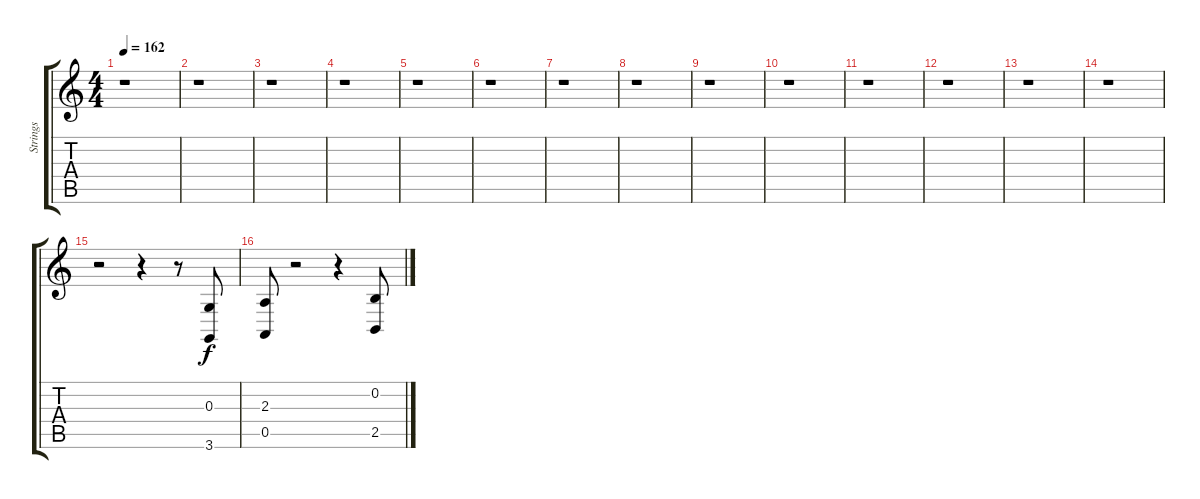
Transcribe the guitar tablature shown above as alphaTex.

\track ("Strings" "Strings") {instrument stringensemble1}
\staff {score tabs}
\tuning (E4 B3 G3 D3 A2 E2) {hide}
\ts (4 4)
\tempo 162
\clef g2
\ks c
r.1{dy f} |
r.1 |
r.1 |
r.1 |
r.1 |
r.1 |
r.1 |
r.1 |
r.1 |
r.1 |
r.1 |
r.1 |
r.1 |
r.1 |
r.2 r.4 r.8 (0.3 3.6).8 |
\section ("" "")
(2.3 0.5).8 r.2 r.4 (0.2 2.5).8
